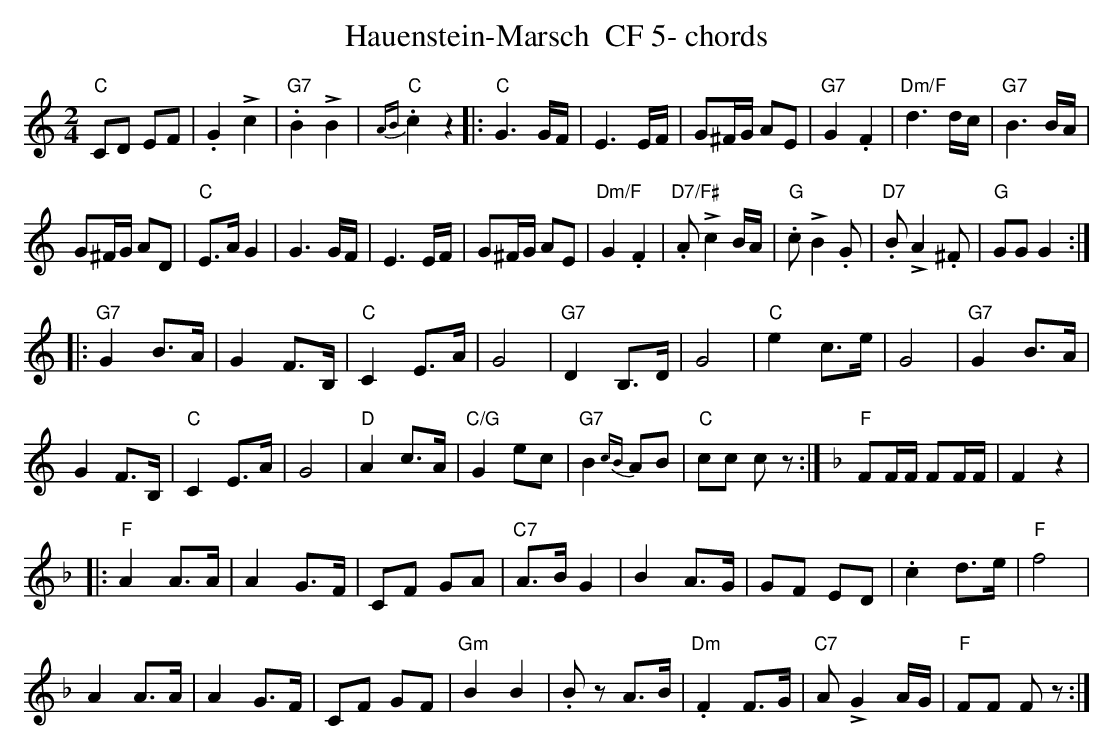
X:1
T:Hauenstein-Marsch  CF 5- chords
M:2/4
L:1/8
K:Cmaj%%MIDI gchordon
"C"CD EF | .G2!>!c2 | "G7".B2!>!B2 | "C"{AB}.c2 z2 |: "C"G3G/2F/2 | E3E/2F/2 | G^F/2G/2 AE | "G7"G2.F2 | "Dm/F"d3d/2c/2 | "G7"B3B/2A/2 |
G^F/2G/2 AD | "C"E>AG2 | G3G/2F/2 | E3E/2F/2 | G^F/2G/2 AE | "Dm/F"G2.F2 | "D7/F#".A!>!c2B/2A/2 | "G".c!>!B2.G | "D7".B!>!A2.^F | "G"GGG2 ::
"G7"G2B>A | G2 F>B, | "C"C2E>A | G4 | "G7"D2B,>D | G4 | "C"e2c>e | G4 | "G7"G2B>A |
G2F>B, | "C"C2E>A | G4 | "D"A2c>A | "C/G"G2ec | "G7"B2 {cB}AB | "C"cc cz :| [K:Fmaj] "F"FF/2F/2 FF/2F/2 | F2z2 |
|: "F"A2A>A | A2G>F | CF GA | "C7"A>BG2 | B2A>G | GF ED | .c2d>e | "F"f4 |
A2A>A | A2G>F | CF GF | "Gm"B2B2 | .Bz A>B | "Dm".F2F>G | "C7"A!>!G2A/2G/2 | "F"FF Fz :|
